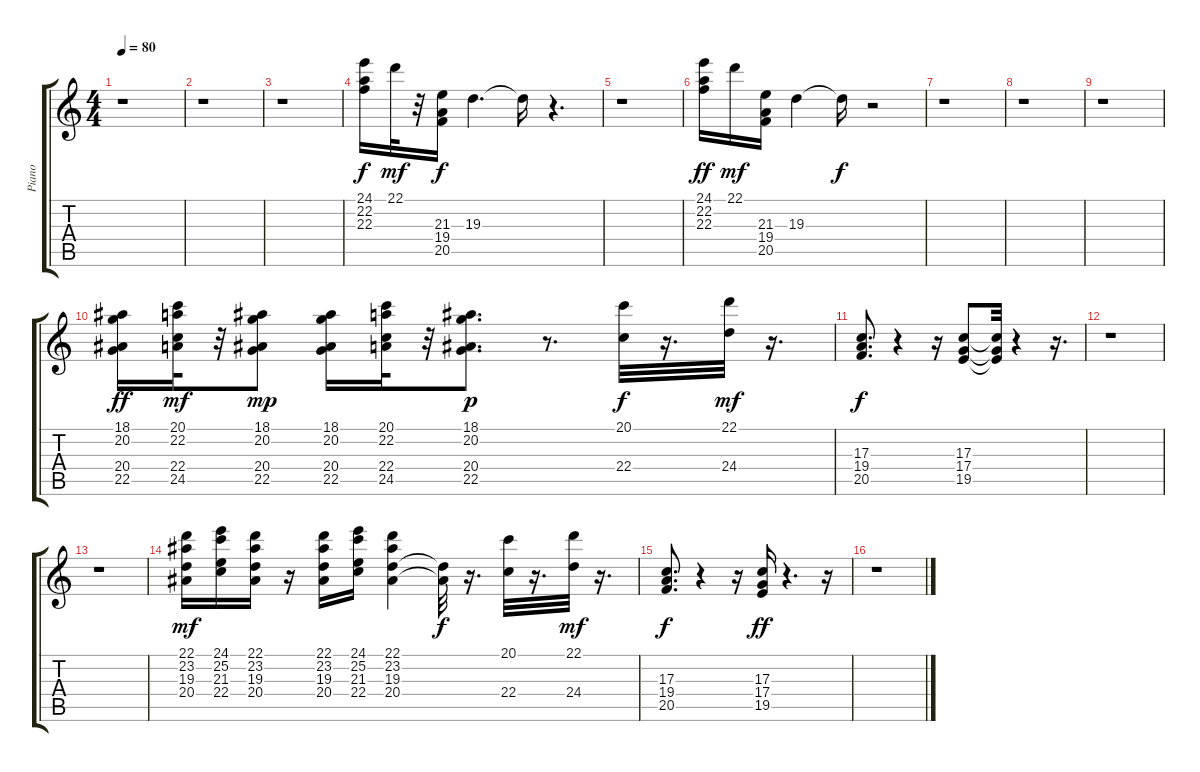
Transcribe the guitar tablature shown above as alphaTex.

\track ("Piano" "Piano") {instrument electricgrandpiano}
\staff {score tabs}
\tuning (E4 B3 G3 D3 A2 E2) {hide}
\ts (4 4)
\tempo 80
\clef g2
\ks c
r.1{dy f} |
r.1 |
r.1 |
(24.1 22.2 22.3).16 22.1.32{dy mf} r.32 (21.3 19.4 20.5).16{dy f} 19.3.4{d} 19.3{t}.16 r.4{d} |
r.1 |
(24.1 22.2 22.3).16{dy ff} 22.1.16{dy mf} (21.3 19.4 20.5).16 19.3.4 19.3{t}.16{dy f} r.2 |
r.1 |
r.1 |
r.1 |
(18.1 20.2 20.4 22.5).16{dy ff} (20.1 22.2 22.4 24.5).32{dy mf} r.32 (18.1 20.2 20.4 22.5).8{dy mp} (18.1 20.2 20.4 22.5).16 (20.1 22.2 22.4 24.5).32 r.32 (18.1 20.2 20.4 22.5).8{d dy p} r.8{d} (20.1 22.4).32{dy f} r.16{d} (22.1 24.4).32{dy mf} r.16{d} |
(17.3 19.4 20.5).8{d dy f} r.4 r.16 (17.3 17.4 19.5).8 (17.3{t} 17.4{t} 19.5{t}).32 r.4 r.16{d} |
r.1 |
r.1 |
(22.1 23.2 19.3 20.4).16{dy mf} (24.1 25.2 21.3 22.4).16 (22.1 23.2 19.3 20.4).16 r.16 (22.1 23.2 19.3 20.4).16 (24.1 25.2 21.3 22.4).16 (22.1 23.2 19.3 20.4).4 (19.3{t} 20.4{t}).32{dy f} r.16{d} (20.1 22.4).32 r.16{d} (22.1 24.4).32{dy mf} r.16{d} |
(17.3 19.4 20.5).8{d dy f} r.4 r.16 (17.3 17.4 19.5).16{dy ff} r.4{d} r.16 |
r.1
